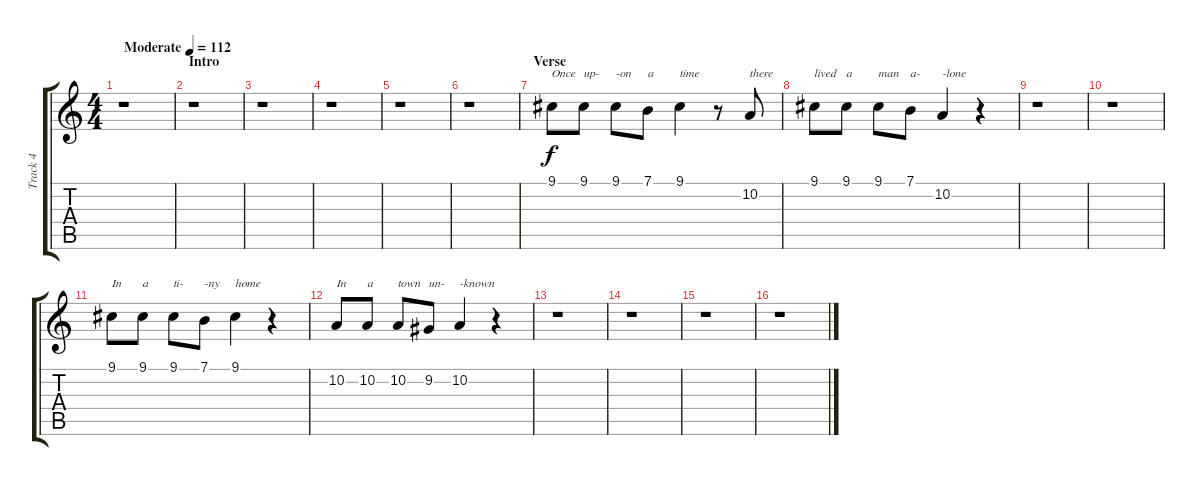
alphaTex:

\track ("Track 4" "Track 4") {instrument steeldrums}
\staff {score tabs}
\tuning (E4 B3 G3 D3 A2 E2) {hide}
\ts (4 4)
\tempo (112 "Moderate")
\clef g2
\ks c
r.1{dy f instrument steeldrums} |
\section ("" "Intro")
r.1 |
r.1 |
r.1 |
r.1 |
r.1 |
\section ("" "Verse")
9.1.8{txt "Once"} 9.1.8{txt "up-"} 9.1.8{txt "-on"} 7.1.8{txt "a"} 9.1.4{txt "time"} r.8 10.2.8{txt "there"} |
9.1.8{txt "lived"} 9.1.8{txt "a"} 9.1.8{txt "man"} 7.1.8{txt "a-"} 10.2.4{txt "-lone"} r.4 |
r.1 |
r.1 |
9.1.8{txt "In"} 9.1.8{txt "a"} 9.1.8{txt "ti-"} 7.1.8{txt "-ny"} 9.1.4{txt "home"} r.4 |
10.2.8{txt "In"} 10.2.8{txt "a"} 10.2.8{txt "town"} 9.2.8{txt "un-"} 10.2.4{txt "-known"} r.4 |
r.1 |
r.1 |
r.1 |
r.1
